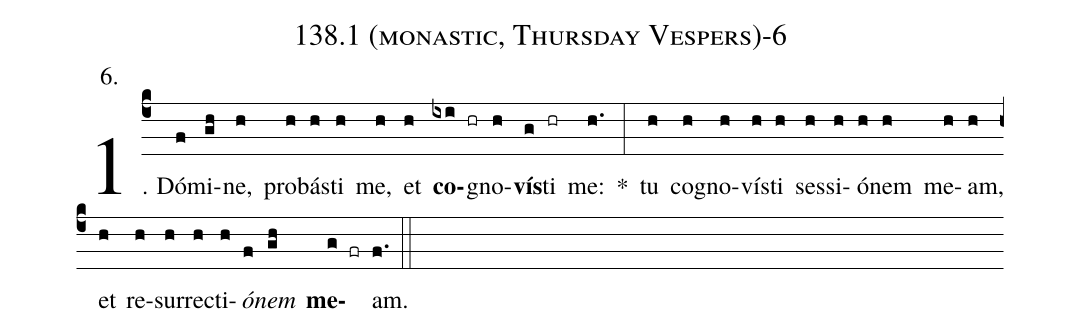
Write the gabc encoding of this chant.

name: 138.1 (monastic, Thursday Vespers)-6;
annotation: 6.;
%%
(c4)1. Dó(f)mi(gh)ne,(h) pro(h)bás(h)ti(h) me,(h) et(h) <b>co</b>(ixi hr)gno(h)<b>vís</b>(g)ti(hr) me:(h.) *(:) tu(h) co(h)gno(h)vís(h)ti(h) ses(h)si(h)ó(h)nem(h) me(h)am,(h) et(h) re(h)sur(h)rec(h)ti(h)<i>ó</i>(f)<i>nem</i>(gh) <b>me</b>(g fr)am.(f.) (::)
